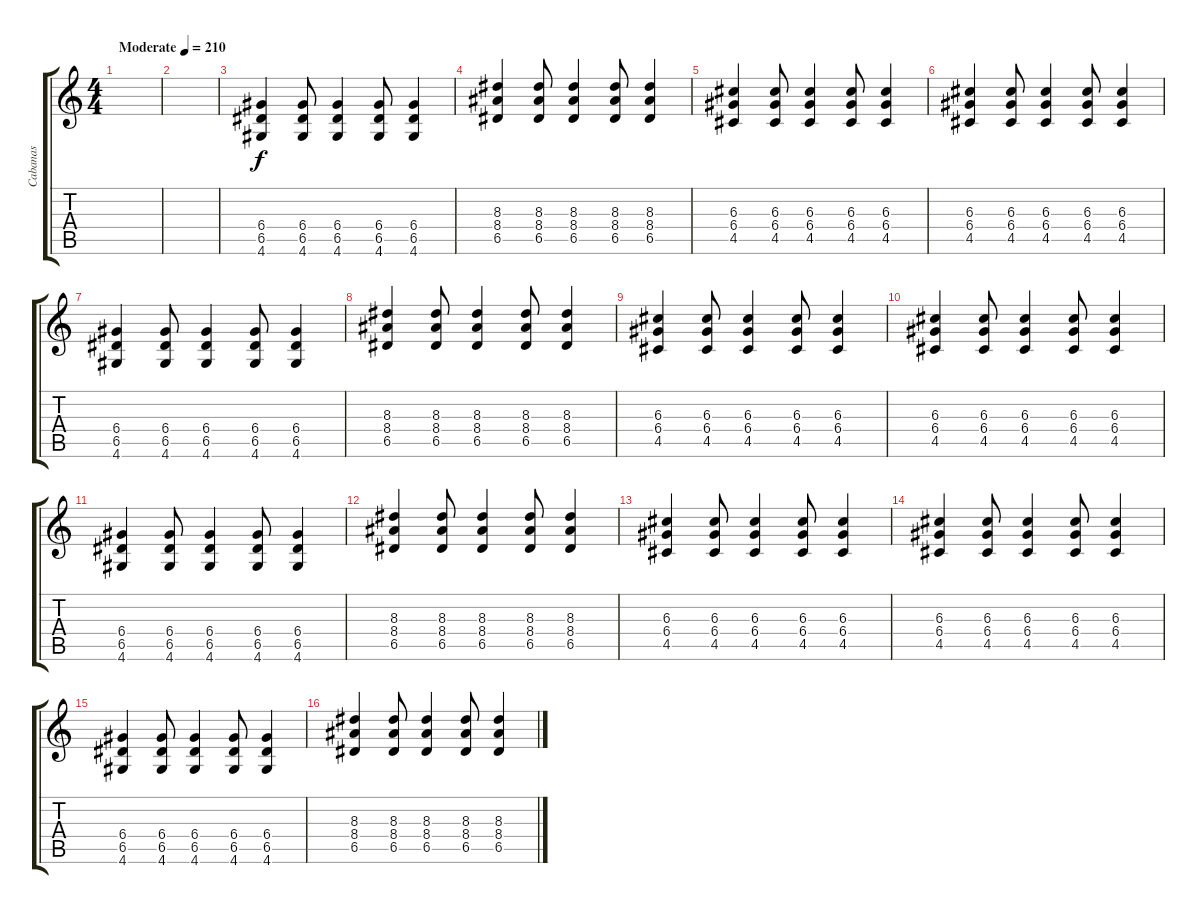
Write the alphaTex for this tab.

\track ("Cabanas" "Cabanas") {instrument overdrivenguitar}
\staff {score tabs}
\tuning (E4 B3 G3 D3 A2 E2) {hide}
\ts (4 4)
\tempo (210 "Moderate")
\clef g2
\ks c
|
|
(6.4 6.5 4.6).4 (6.4 6.5 4.6).8 (6.4 6.5 4.6).4 (6.4 6.5 4.6).8 (6.4 6.5 4.6).4 |
(8.3 8.4 6.5).4 (8.3 8.4 6.5).8 (8.3 8.4 6.5).4 (8.3 8.4 6.5).8 (8.3 8.4 6.5).4 |
(6.3 6.4 4.5).4 (6.3 6.4 4.5).8 (6.3 6.4 4.5).4 (6.3 6.4 4.5).8 (6.3 6.4 4.5).4 |
(6.3 6.4 4.5).4 (6.3 6.4 4.5).8 (6.3 6.4 4.5).4 (6.3 6.4 4.5).8 (6.3 6.4 4.5).4 |
(6.4 6.5 4.6).4 (6.4 6.5 4.6).8 (6.4 6.5 4.6).4 (6.4 6.5 4.6).8 (6.4 6.5 4.6).4 |
(8.3 8.4 6.5).4 (8.3 8.4 6.5).8 (8.3 8.4 6.5).4 (8.3 8.4 6.5).8 (8.3 8.4 6.5).4 |
(6.3 6.4 4.5).4 (6.3 6.4 4.5).8 (6.3 6.4 4.5).4 (6.3 6.4 4.5).8 (6.3 6.4 4.5).4 |
(6.3 6.4 4.5).4 (6.3 6.4 4.5).8 (6.3 6.4 4.5).4 (6.3 6.4 4.5).8 (6.3 6.4 4.5).4 |
(6.4 6.5 4.6).4 (6.4 6.5 4.6).8 (6.4 6.5 4.6).4 (6.4 6.5 4.6).8 (6.4 6.5 4.6).4 |
(8.3 8.4 6.5).4 (8.3 8.4 6.5).8 (8.3 8.4 6.5).4 (8.3 8.4 6.5).8 (8.3 8.4 6.5).4 |
(6.3 6.4 4.5).4 (6.3 6.4 4.5).8 (6.3 6.4 4.5).4 (6.3 6.4 4.5).8 (6.3 6.4 4.5).4 |
(6.3 6.4 4.5).4 (6.3 6.4 4.5).8 (6.3 6.4 4.5).4 (6.3 6.4 4.5).8 (6.3 6.4 4.5).4 |
(6.4 6.5 4.6).4 (6.4 6.5 4.6).8 (6.4 6.5 4.6).4 (6.4 6.5 4.6).8 (6.4 6.5 4.6).4 |
(8.3 8.4 6.5).4 (8.3 8.4 6.5).8 (8.3 8.4 6.5).4 (8.3 8.4 6.5).8 (8.3 8.4 6.5).4
